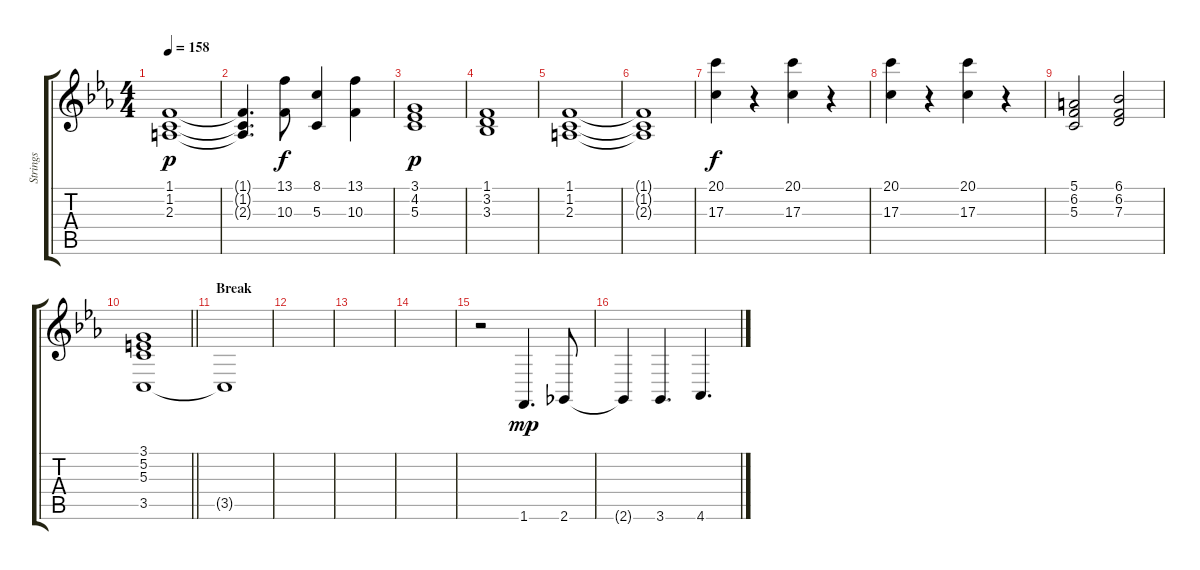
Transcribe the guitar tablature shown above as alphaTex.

\track ("Strings" "Strings") {instrument stringensemble1}
\staff {score tabs}
\tuning (E4 B3 G3 D3 A2 E2) {hide}
\ts (4 4)
\tempo 158
\clef g2
\ks eb
(1.1 1.2 2.3).1{dy p} |
(1.1{t} 1.2{t} 2.3{t}).4{d} (13.1 10.3).8{dy f} (8.1 5.3).4 (13.1 10.3).4 |
(3.1 4.2 5.3).1{dy p} |
(1.1 3.2 3.3).1 |
(1.1 1.2 2.3).1 |
(1.1{t} 1.2{t} 2.3{t}).1 |
(20.1 17.3).4{dy f} r.4 (20.1 17.3).4 r.4 |
(20.1 17.3).4 r.4 (20.1 17.3).4 r.4 |
(5.1 6.2 5.3).2 (6.1 6.2 7.3).2 |
\barLineRight lightlight
(3.1 5.2 5.3 3.5).1 |
\section ("" "Break")
3.5{t}.1 |
|
|
|
r.2 1.6.4{d dy mp} 2.6.8 |
2.6{t}.4 3.6.4{d} 4.6.4{d}
